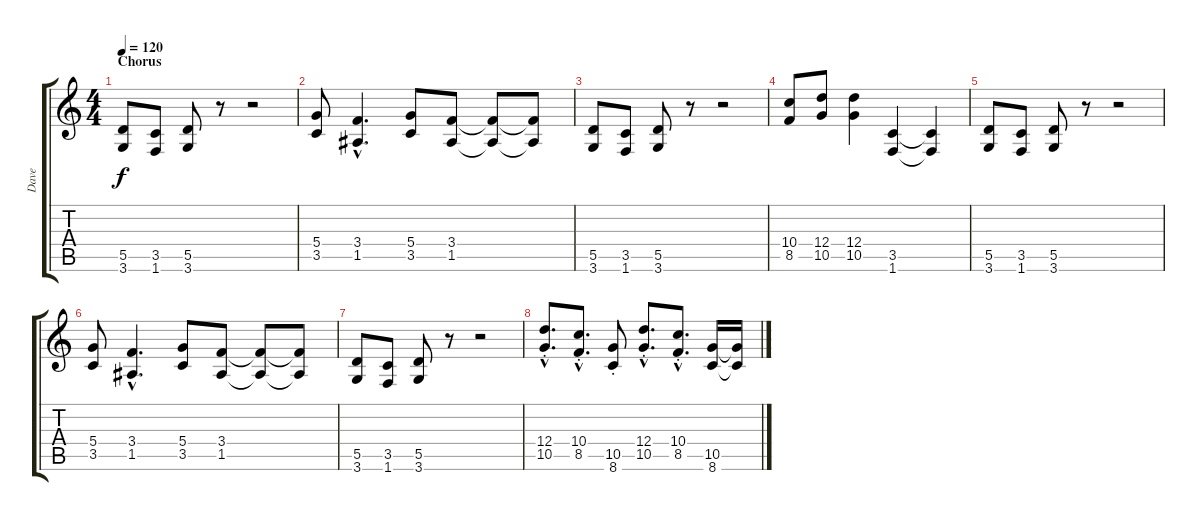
\track ("Dave" "Dave") {instrument distortionguitar}
\staff {score tabs}
\tuning (E4 B3 G3 D3 A2 E2) {hide}
\ts (4 4)
\section ("" "Chorus")
\tempo 120
\clef g2
\ks c
(5.5 3.6).8{dy f} (3.5 1.6).8 (5.5 3.6).8 r.8 r.2 |
(5.4 3.5).8 (3.4{hac} 1.5{hac}).4{d} (5.4 3.5).8 (3.4 1.5).8 (3.4{t} 1.5{t}).8 (3.4{t} 1.5{t}).8 |
(5.5 3.6).8 (3.5 1.6).8 (5.5 3.6).8 r.8 r.2 |
(10.4 8.5).8 (12.4 10.5).8 (12.4 10.5).4 (3.5 1.6).4 (3.5{t} 1.6{t}).4 |
(5.5 3.6).8 (3.5 1.6).8 (5.5 3.6).8 r.8 r.2 |
(5.4 3.5).8 (3.4{hac} 1.5{hac}).4{d} (5.4 3.5).8 (3.4 1.5).8 (3.4{t} 1.5{t}).8 (3.4{t} 1.5{t}).8 |
(5.5 3.6).8 (3.5 1.6).8 (5.5 3.6).8 r.8 r.2 |
(12.4{hac st} 10.5{hac}).8{d} (10.4{hac st} 8.5{hac}).8{d} (10.5{st} 8.6).8 (12.4{hac st} 10.5{hac}).8{d} (10.4{hac st} 8.5{hac}).8{d} (10.5 8.6).16 (10.5{t} 8.6{t}).16
